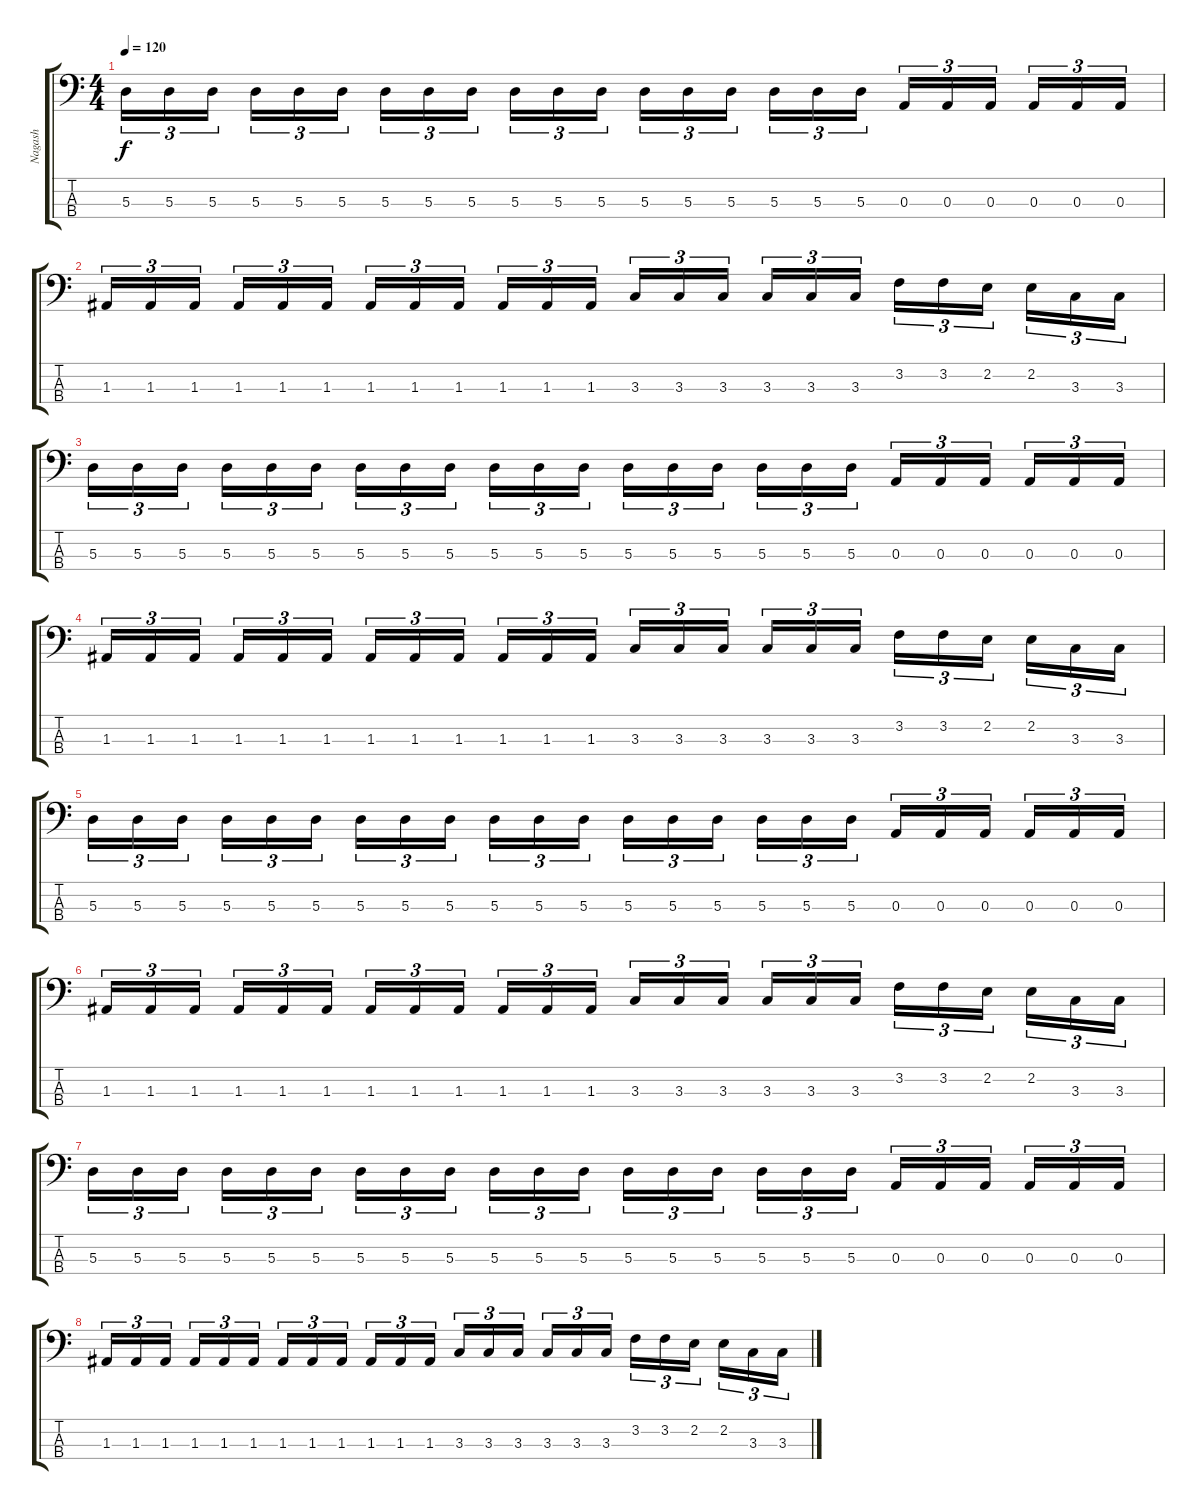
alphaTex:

\track ("Nagash" "Nagash") {instrument electricbassfinger}
\staff {score tabs}
\tuning (G2 D2 A1 E1) {hide}
\ts (4 4)
\tempo 120
\clef f4
\ks c
5.3.16{tu (3 2) dy f} 5.3.16{tu (3 2)} 5.3.16{tu (3 2)} 5.3.16{tu (3 2)} 5.3.16{tu (3 2)} 5.3.16{tu (3 2)} 5.3.16{tu (3 2)} 5.3.16{tu (3 2)} 5.3.16{tu (3 2)} 5.3.16{tu (3 2)} 5.3.16{tu (3 2)} 5.3.16{tu (3 2)} 5.3.16{tu (3 2)} 5.3.16{tu (3 2)} 5.3.16{tu (3 2)} 5.3.16{tu (3 2)} 5.3.16{tu (3 2)} 5.3.16{tu (3 2)} 0.3.16{tu (3 2)} 0.3.16{tu (3 2)} 0.3.16{tu (3 2)} 0.3.16{tu (3 2)} 0.3.16{tu (3 2)} 0.3.16{tu (3 2)} |
1.3.16{tu (3 2)} 1.3.16{tu (3 2)} 1.3.16{tu (3 2)} 1.3.16{tu (3 2)} 1.3.16{tu (3 2)} 1.3.16{tu (3 2)} 1.3.16{tu (3 2)} 1.3.16{tu (3 2)} 1.3.16{tu (3 2)} 1.3.16{tu (3 2)} 1.3.16{tu (3 2)} 1.3.16{tu (3 2)} 3.3.16{tu (3 2)} 3.3.16{tu (3 2)} 3.3.16{tu (3 2)} 3.3.16{tu (3 2)} 3.3.16{tu (3 2)} 3.3.16{tu (3 2)} 3.2.16{tu (3 2)} 3.2.16{tu (3 2)} 2.2.16{tu (3 2)} 2.2.16{tu (3 2)} 3.3.16{tu (3 2)} 3.3.16{tu (3 2)} |
5.3.16{tu (3 2)} 5.3.16{tu (3 2)} 5.3.16{tu (3 2)} 5.3.16{tu (3 2)} 5.3.16{tu (3 2)} 5.3.16{tu (3 2)} 5.3.16{tu (3 2)} 5.3.16{tu (3 2)} 5.3.16{tu (3 2)} 5.3.16{tu (3 2)} 5.3.16{tu (3 2)} 5.3.16{tu (3 2)} 5.3.16{tu (3 2)} 5.3.16{tu (3 2)} 5.3.16{tu (3 2)} 5.3.16{tu (3 2)} 5.3.16{tu (3 2)} 5.3.16{tu (3 2)} 0.3.16{tu (3 2)} 0.3.16{tu (3 2)} 0.3.16{tu (3 2)} 0.3.16{tu (3 2)} 0.3.16{tu (3 2)} 0.3.16{tu (3 2)} |
1.3.16{tu (3 2)} 1.3.16{tu (3 2)} 1.3.16{tu (3 2)} 1.3.16{tu (3 2)} 1.3.16{tu (3 2)} 1.3.16{tu (3 2)} 1.3.16{tu (3 2)} 1.3.16{tu (3 2)} 1.3.16{tu (3 2)} 1.3.16{tu (3 2)} 1.3.16{tu (3 2)} 1.3.16{tu (3 2)} 3.3.16{tu (3 2)} 3.3.16{tu (3 2)} 3.3.16{tu (3 2)} 3.3.16{tu (3 2)} 3.3.16{tu (3 2)} 3.3.16{tu (3 2)} 3.2.16{tu (3 2)} 3.2.16{tu (3 2)} 2.2.16{tu (3 2)} 2.2.16{tu (3 2)} 3.3.16{tu (3 2)} 3.3.16{tu (3 2)} |
5.3.16{tu (3 2)} 5.3.16{tu (3 2)} 5.3.16{tu (3 2)} 5.3.16{tu (3 2)} 5.3.16{tu (3 2)} 5.3.16{tu (3 2)} 5.3.16{tu (3 2)} 5.3.16{tu (3 2)} 5.3.16{tu (3 2)} 5.3.16{tu (3 2)} 5.3.16{tu (3 2)} 5.3.16{tu (3 2)} 5.3.16{tu (3 2)} 5.3.16{tu (3 2)} 5.3.16{tu (3 2)} 5.3.16{tu (3 2)} 5.3.16{tu (3 2)} 5.3.16{tu (3 2)} 0.3.16{tu (3 2)} 0.3.16{tu (3 2)} 0.3.16{tu (3 2)} 0.3.16{tu (3 2)} 0.3.16{tu (3 2)} 0.3.16{tu (3 2)} |
1.3.16{tu (3 2)} 1.3.16{tu (3 2)} 1.3.16{tu (3 2)} 1.3.16{tu (3 2)} 1.3.16{tu (3 2)} 1.3.16{tu (3 2)} 1.3.16{tu (3 2)} 1.3.16{tu (3 2)} 1.3.16{tu (3 2)} 1.3.16{tu (3 2)} 1.3.16{tu (3 2)} 1.3.16{tu (3 2)} 3.3.16{tu (3 2)} 3.3.16{tu (3 2)} 3.3.16{tu (3 2)} 3.3.16{tu (3 2)} 3.3.16{tu (3 2)} 3.3.16{tu (3 2)} 3.2.16{tu (3 2)} 3.2.16{tu (3 2)} 2.2.16{tu (3 2)} 2.2.16{tu (3 2)} 3.3.16{tu (3 2)} 3.3.16{tu (3 2)} |
5.3.16{tu (3 2)} 5.3.16{tu (3 2)} 5.3.16{tu (3 2)} 5.3.16{tu (3 2)} 5.3.16{tu (3 2)} 5.3.16{tu (3 2)} 5.3.16{tu (3 2)} 5.3.16{tu (3 2)} 5.3.16{tu (3 2)} 5.3.16{tu (3 2)} 5.3.16{tu (3 2)} 5.3.16{tu (3 2)} 5.3.16{tu (3 2)} 5.3.16{tu (3 2)} 5.3.16{tu (3 2)} 5.3.16{tu (3 2)} 5.3.16{tu (3 2)} 5.3.16{tu (3 2)} 0.3.16{tu (3 2)} 0.3.16{tu (3 2)} 0.3.16{tu (3 2)} 0.3.16{tu (3 2)} 0.3.16{tu (3 2)} 0.3.16{tu (3 2)} |
1.3.16{tu (3 2)} 1.3.16{tu (3 2)} 1.3.16{tu (3 2)} 1.3.16{tu (3 2)} 1.3.16{tu (3 2)} 1.3.16{tu (3 2)} 1.3.16{tu (3 2)} 1.3.16{tu (3 2)} 1.3.16{tu (3 2)} 1.3.16{tu (3 2)} 1.3.16{tu (3 2)} 1.3.16{tu (3 2)} 3.3.16{tu (3 2)} 3.3.16{tu (3 2)} 3.3.16{tu (3 2)} 3.3.16{tu (3 2)} 3.3.16{tu (3 2)} 3.3.16{tu (3 2)} 3.2.16{tu (3 2)} 3.2.16{tu (3 2)} 2.2.16{tu (3 2)} 2.2.16{tu (3 2)} 3.3.16{tu (3 2)} 3.3.16{tu (3 2)}
